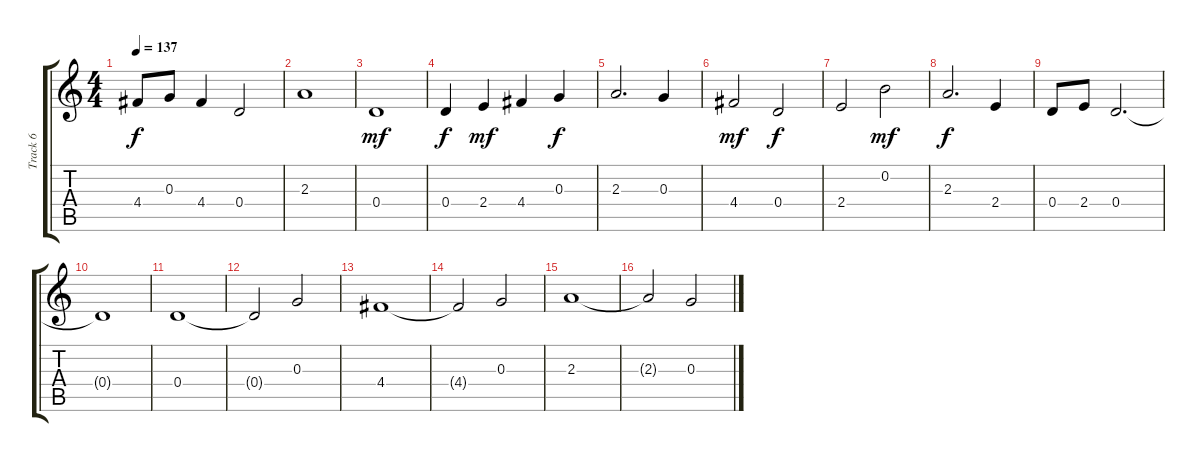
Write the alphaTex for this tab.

\track ("Track 6" "Track 6") {instrument contrabass}
\staff {score tabs}
\tuning (E4 B3 G3 D3 A2 E2) {hide}
\ts (4 4)
\tempo 137
\clef g2
\ks c
4.4.8{dy f} 0.3.8 4.4.4 0.4.2 |
2.3.1 |
0.4.1{dy mf} |
0.4.4{dy f} 2.4.4{dy mf} 4.4.4 0.3.4{dy f} |
2.3.2{d} 0.3.4 |
4.4.2{dy mf} 0.4.2{dy f} |
2.4.2 0.2.2{dy mf} |
2.3.2{d dy f} 2.4.4 |
0.4.8 2.4.8 0.4.2{d} |
0.4{t}.1 |
0.4.1 |
0.4{t}.2 0.3.2 |
4.4.1 |
4.4{t}.2 0.3.2 |
2.3.1 |
2.3{t}.2 0.3.2
